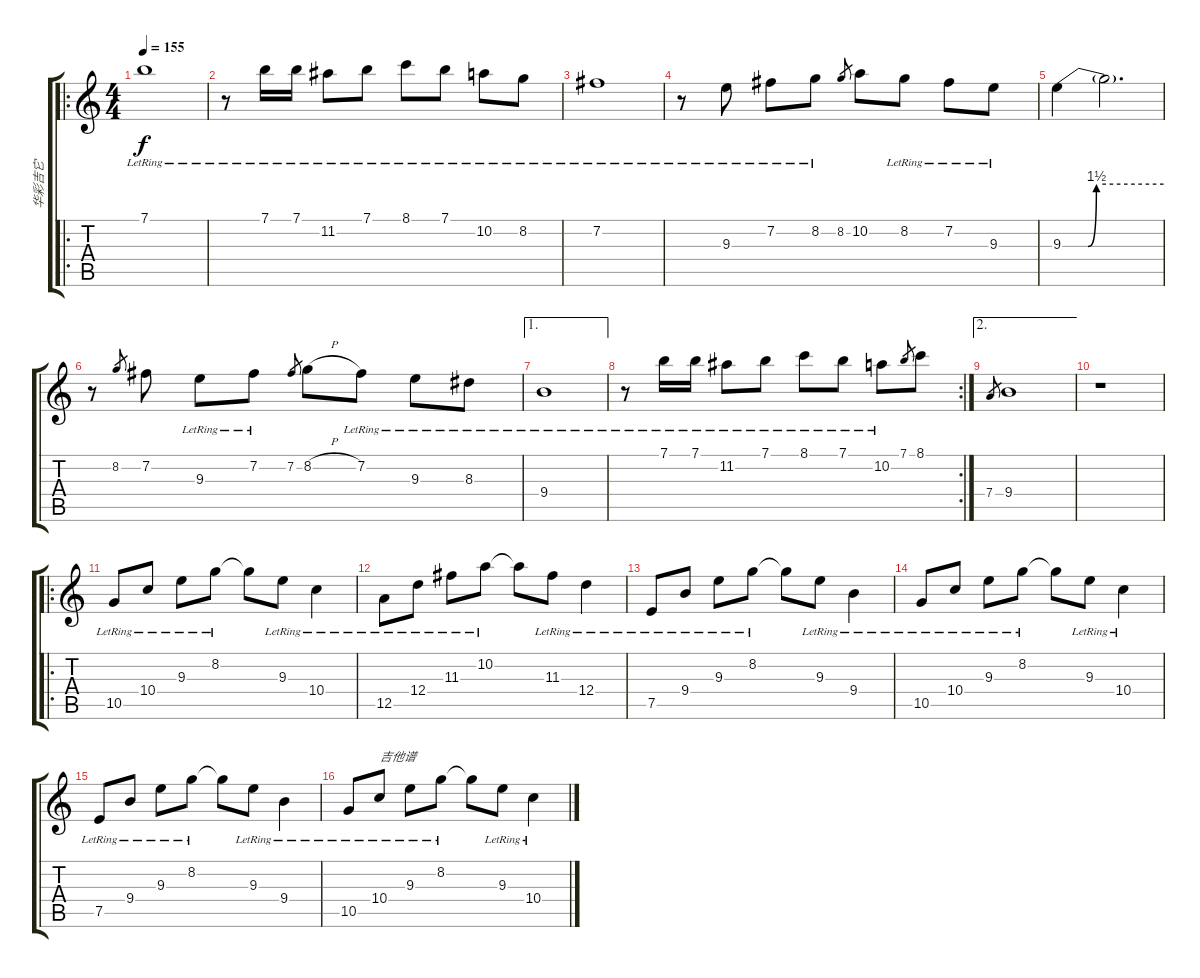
\track ("华彩吉它" "华彩吉它") {instrument acousticguitarsteel}
\staff {score tabs}
\tuning (E4 B3 G3 D3 A2 E2) {hide}
\ro
\ts (4 4)
\tempo 155
\clef g2
\ks c
7.1{lr}.1{dy f} |
r.8 7.1{lr}.16 7.1{lr}.16 11.2{lr}.8 7.1{lr}.8 8.1{lr}.8 7.1{lr}.8 10.2{lr}.8 8.2{lr}.8 |
7.2{lr}.1 |
r.8 9.3{lr}.8 7.2{lr}.8 8.2{lr}.8 8.2.8{gr} 10.2.8 8.2{lr}.8 7.2{lr}.8 9.3{lr}.8 |
9.3{be (custom 0 0 15 0 20 6 60 6)}.4 9.3{t}.2{d} |
r.8 8.2.8{gr} 7.2.8 9.3{lr}.8 7.2{lr}.8 7.2.8{gr} 8.2{h}.8 7.2{lr}.8 9.3{lr}.8 8.3{lr}.8 |
\ae 1
9.4{lr}.1 |
\rc 2
r.8 7.1{lr}.16 7.1{lr}.16 11.2{lr}.8 7.1{lr}.8 8.1{lr}.8 7.1{lr}.8 10.2{lr}.8 7.1.8{gr} 8.1.8 |
\ae 2
7.4.8{gr} 9.4.1 |
r.1 |
\ro
10.5{lr}.8{volume 12} 10.4{lr}.8 9.3{lr}.8 8.2{lr}.8 8.2{t}.8 9.3{lr}.8 10.4{lr}.4 |
12.5{lr}.8 12.4{lr}.8 11.3{lr}.8 10.2{lr}.8 10.2{t}.8 11.3{lr}.8 12.4{lr}.4 |
7.5{lr}.8 9.4{lr}.8 9.3{lr}.8 8.2{lr}.8 8.2{t}.8 9.3{lr}.8 9.4{lr}.4 |
10.5{lr}.8 10.4{lr}.8 9.3{lr}.8 8.2{lr}.8 8.2{t}.8 9.3{lr}.8 10.4{lr}.4 |
7.5{lr}.8 9.4{lr}.8 9.3{lr}.8 8.2{lr}.8 8.2{t}.8 9.3{lr}.8 9.4{lr}.4 |
10.5{lr}.8 10.4{lr}.8{txt "吉他谱"} 9.3{lr}.8 8.2{lr}.8 8.2{t}.8 9.3{lr}.8 10.4{lr}.4
